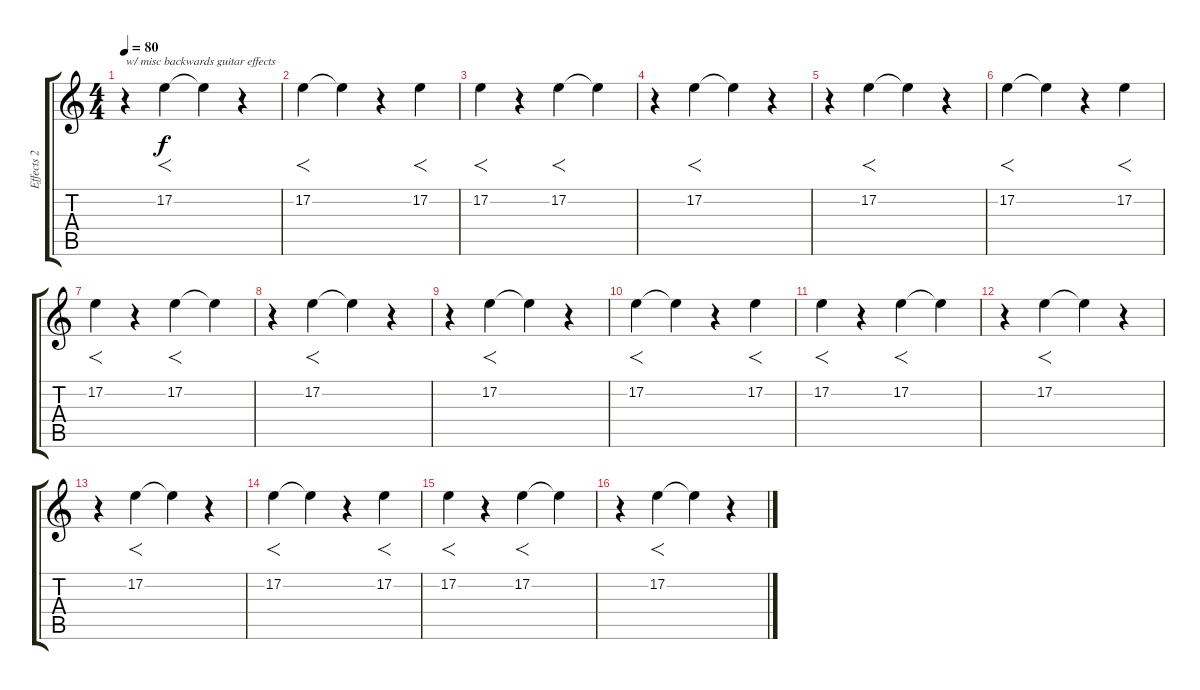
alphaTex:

\track ("Effects 2" "Effects 2") {instrument pad3polysynth}
\staff {score tabs}
\tuning (E4 B3 G3 D3 A2 E2) {hide}
\ts (4 4)
\tempo 80
\clef g2
\ks c
r.4{txt "w/ misc backwards guitar effects" dy f instrument pad3polysynth} 17.2.4{f} 17.2{t}.4 r.4 |
17.2.4{f} 17.2{t}.4 r.4 17.2.4{f} |
17.2.4{f} r.4 17.2.4{f} 17.2{t}.4 |
r.4 17.2.4{f} 17.2{t}.4 r.4 |
r.4 17.2.4{f} 17.2{t}.4 r.4 |
17.2.4{f} 17.2{t}.4 r.4 17.2.4{f} |
17.2.4{f} r.4 17.2.4{f} 17.2{t}.4 |
r.4 17.2.4{f} 17.2{t}.4 r.4 |
r.4 17.2.4{f} 17.2{t}.4 r.4 |
17.2.4{f} 17.2{t}.4 r.4 17.2.4{f} |
17.2.4{f} r.4 17.2.4{f} 17.2{t}.4 |
r.4 17.2.4{f} 17.2{t}.4 r.4 |
r.4 17.2.4{f} 17.2{t}.4 r.4 |
17.2.4{f} 17.2{t}.4 r.4 17.2.4{f} |
17.2.4{f} r.4 17.2.4{f} 17.2{t}.4 |
r.4 17.2.4{f} 17.2{t}.4 r.4
